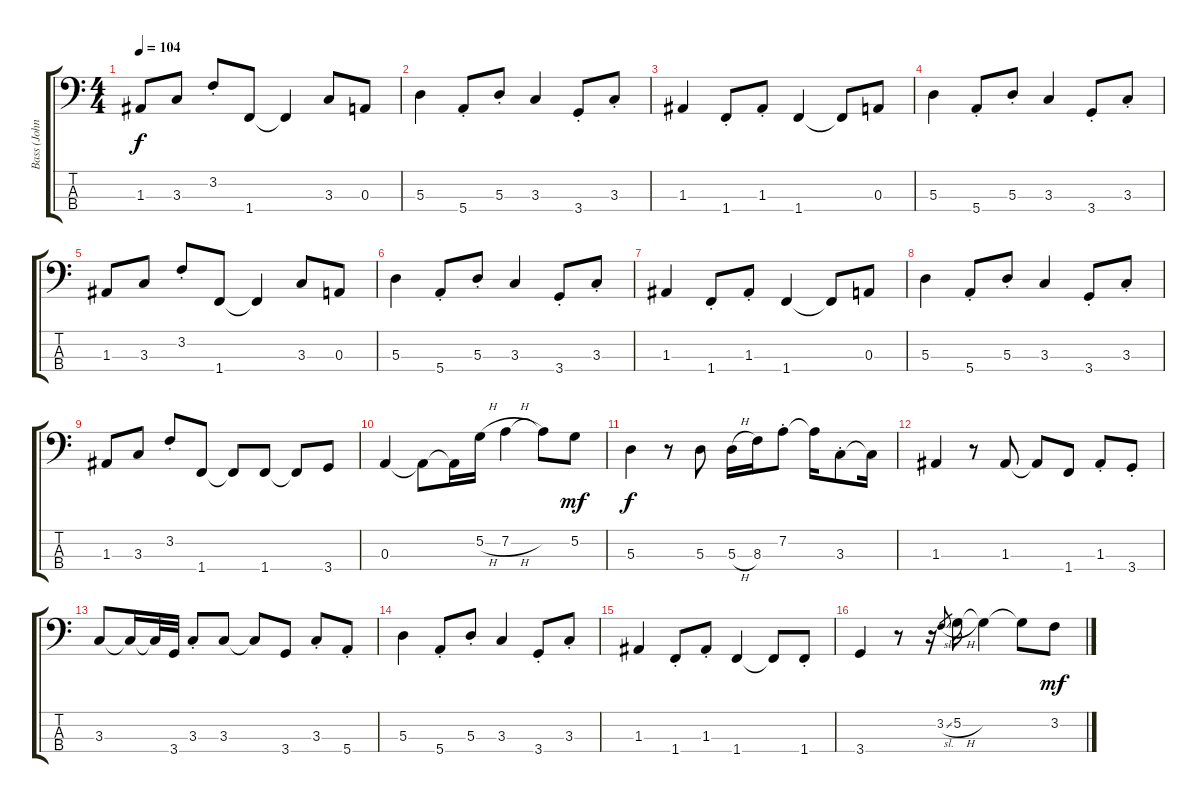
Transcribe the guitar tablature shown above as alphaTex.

\track ("Bass (John Illsley)" "Bass (John") {instrument electricbassfinger}
\staff {score tabs}
\tuning (G2 D2 A1 E1) {hide}
\ts (4 4)
\tempo 104
\clef f4
\ks c
1.3.8{dy f} 3.3.8 3.2{st}.8 1.4.8 1.4{t}.4 3.3.8 0.3.8 |
5.3.4 5.4{st}.8 5.3{st}.8 3.3.4 3.4{st}.8 3.3{st}.8 |
1.3.4 1.4{st}.8 1.3{st}.8 1.4.4 1.4{t}.8 0.3.8 |
5.3.4 5.4{st}.8 5.3{st}.8 3.3.4 3.4{st}.8 3.3{st}.8 |
1.3.8 3.3.8 3.2{st}.8 1.4.8 1.4{t}.4 3.3.8 0.3.8 |
5.3.4 5.4{st}.8 5.3{st}.8 3.3.4 3.4{st}.8 3.3{st}.8 |
1.3.4 1.4{st}.8 1.3{st}.8 1.4.4 1.4{t}.8 0.3.8 |
5.3.4 5.4{st}.8 5.3{st}.8 3.3.4 3.4{st}.8 3.3{st}.8 |
1.3.8 3.3.8 3.2{st}.8 1.4.8 1.4{t}.8 1.4.8 1.4{t}.8 3.4.8 |
0.3.4 0.3{t}.8 0.3{t}.16 5.2{h}.16 7.2{h}.4 7.2{t}.8 5.2.8{dy mf} |
5.3.4{dy f} r.8 5.3.8 5.3{h}.16 8.3.16 7.2{st}.8 7.2{t}.16 3.3{st}.8 3.3{t}.16 |
1.3.4 r.8 1.3.8 1.3{t}.8 1.4.8 1.3{st}.8 3.4{st}.8 |
3.3.8 3.3{t}.16 3.3{t}.32 3.4.32 3.3{st}.8 3.3.8 3.3{t}.8 3.4.8 3.3{st}.8 5.4{st}.8 |
5.3.4 5.4{st}.8 5.3{st}.8 3.3.4 3.4{st}.8 3.3{st}.8 |
1.3.4 1.4{st}.8 1.3{st}.8 1.4.4 1.4{t}.8 1.4{st}.8 |
3.4.4 r.8 r.16 3.2{sl}.8{gr} 5.2{h}.16 5.2{t}.4 5.2{t}.8 3.2.8{dy mf}
